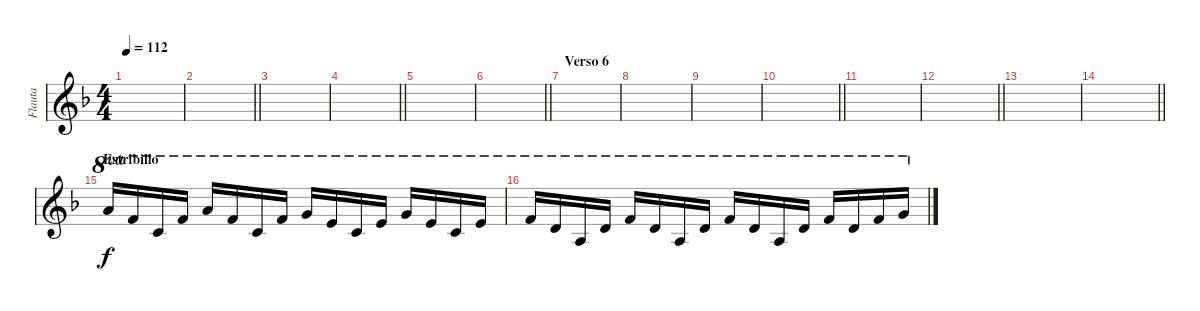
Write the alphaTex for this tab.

\track ("Flauta" "Flauta") {instrument flute}
\staff {score}
\tuning (E4 B3 G3 D3 A2 E2) {hide}
\ts (4 4)
\tempo 112
\clef g2
\ks dminor
|
\barLineRight lightlight
|
|
\barLineRight lightlight
|
|
\barLineRight lightlight
|
\section ("" "Verso 6")
|
|
|
\barLineRight lightlight
|
|
\barLineRight lightlight
|
|
\barLineRight lightlight
|
\section ("" "Estribillo")
17.1.16{ot 8va} 13.1.16{ot 8va} 8.1.16{ot 8va} 13.1.16{ot 8va} 17.1.16{ot 8va} 13.1.16{ot 8va} 8.1.16{ot 8va} 13.1.16{ot 8va} 15.1.16{ot 8va} 12.1.16{ot 8va} 8.1.16{ot 8va} 12.1.16{ot 8va} 15.1.16{ot 8va} 12.1.16{ot 8va} 8.1.16{ot 8va} 12.1.16{ot 8va} |
13.1.16{ot 8va} 10.1.16{ot 8va} 5.1.16{ot 8va} 10.1.16{ot 8va} 13.1.16{ot 8va} 10.1.16{ot 8va} 5.1.16{ot 8va} 10.1.16{ot 8va} 13.1.16{ot 8va} 10.1.16{ot 8va} 5.1.16{ot 8va} 10.1.16{ot 8va} 13.1.16{ot 8va} 10.1.16{ot 8va} 13.1.16{ot 8va} 15.1.16{ot 8va}
